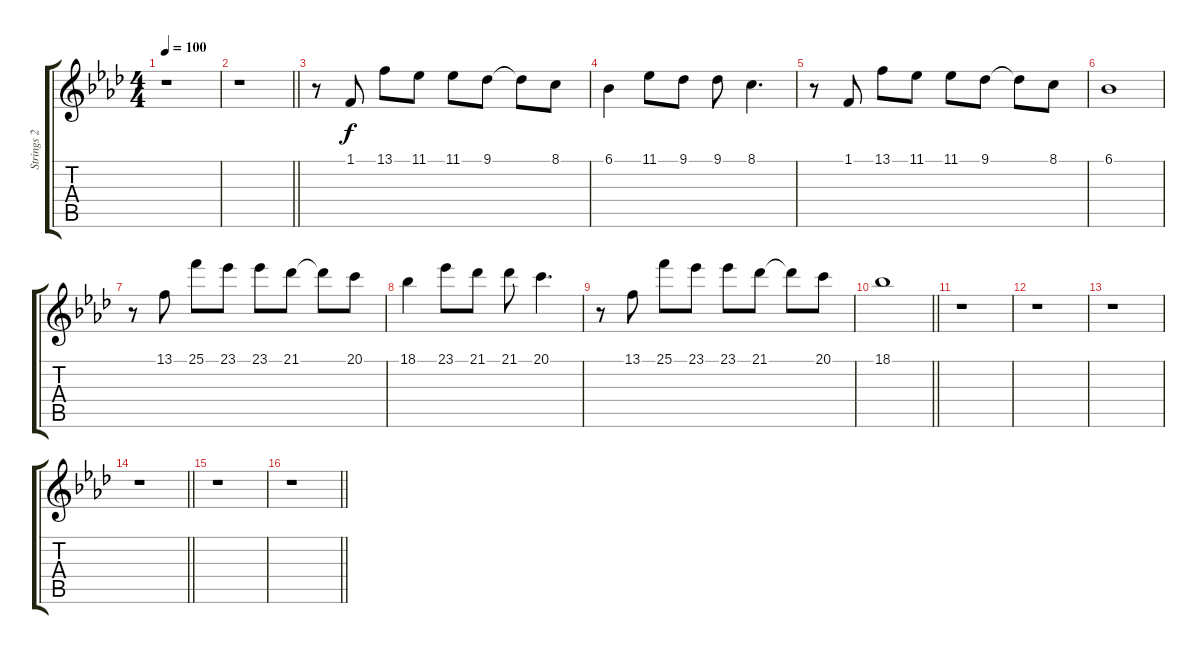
\track ("Strings 2" "Strings 2") {instrument synthstrings2}
\staff {score tabs}
\tuning (E4 B3 G3 D3 A2 E2) {hide}
\ts (4 4)
\tempo 100
\clef g2
\ks ab
r.1{dy f} |
\barLineRight lightlight
r.1 |
r.8 1.1.8 13.1.8 11.1.8 11.1.8 9.1.8 9.1{t}.8 8.1.8 |
6.1.4 11.1.8 9.1.8 9.1.8 8.1.4{d} |
r.8 1.1.8 13.1.8 11.1.8 11.1.8 9.1.8 9.1{t}.8 8.1.8 |
6.1.1 |
r.8 13.1.8 25.1.8 23.1.8 23.1.8 21.1.8 21.1{t}.8 20.1.8 |
18.1.4 23.1.8 21.1.8 21.1.8 20.1.4{d} |
r.8 13.1.8 25.1.8 23.1.8 23.1.8 21.1.8 21.1{t}.8 20.1.8 |
\barLineRight lightlight
18.1.1 |
r.1 |
r.1 |
r.1 |
\barLineRight lightlight
r.1 |
r.1 |
\barLineRight lightlight
r.1
